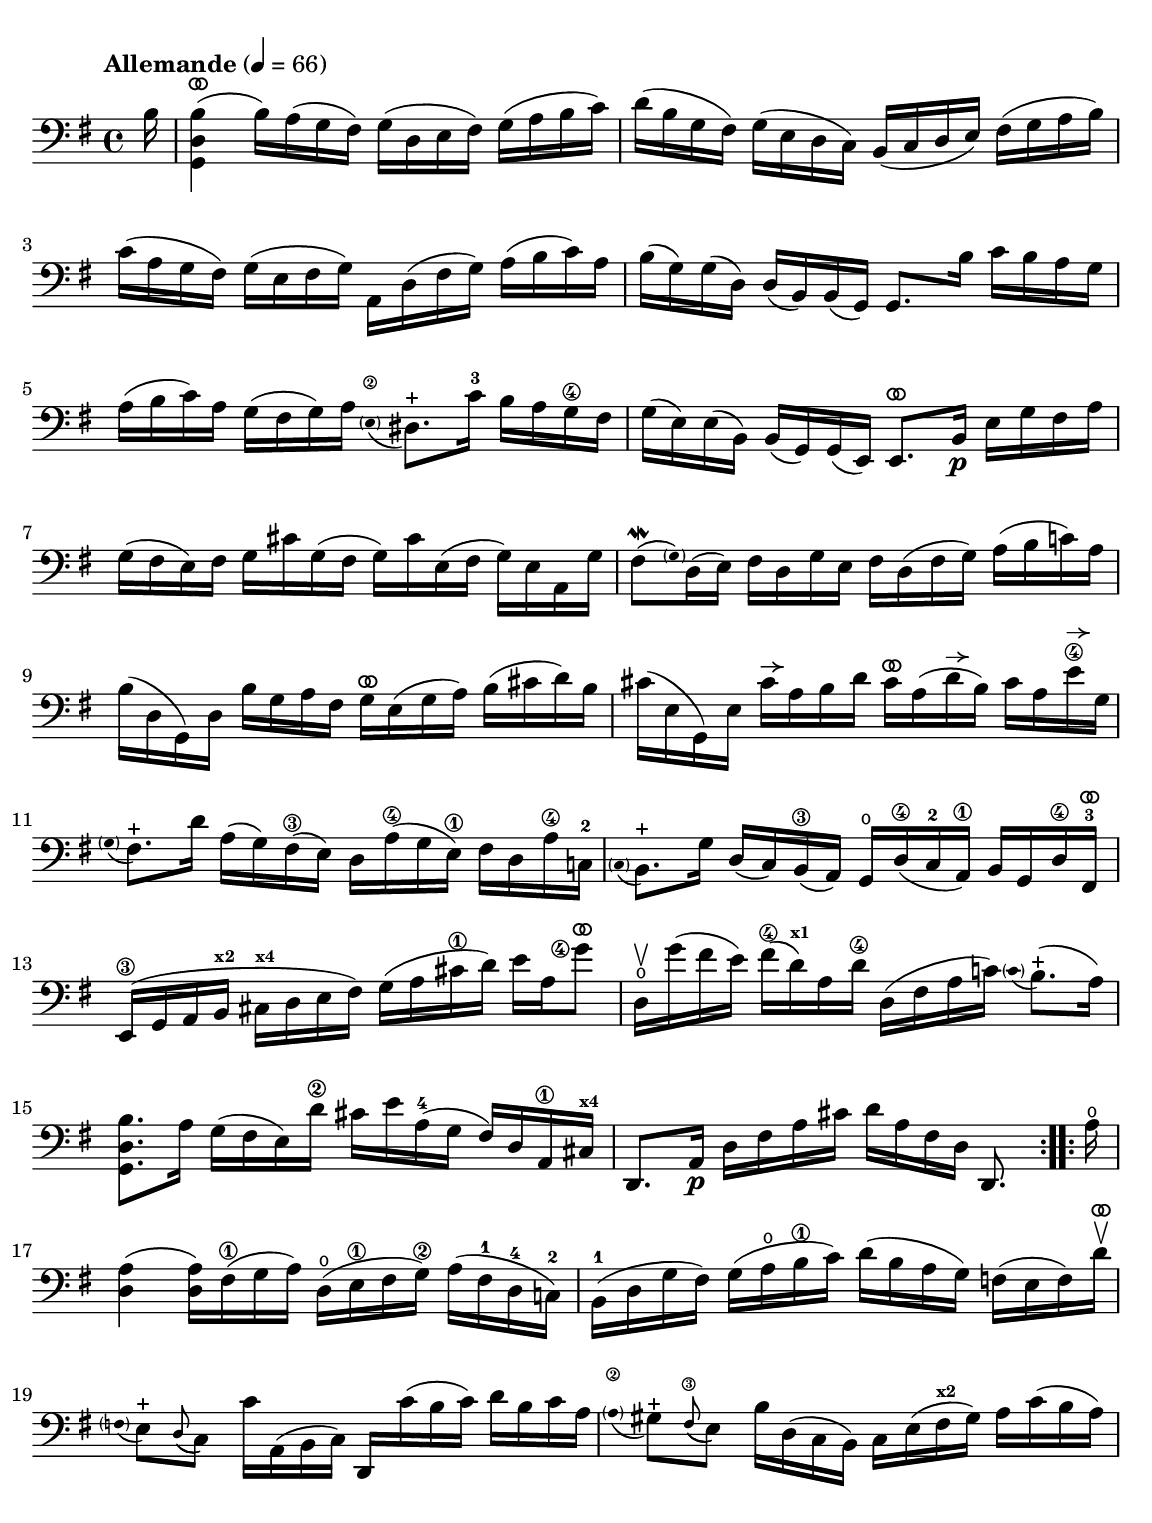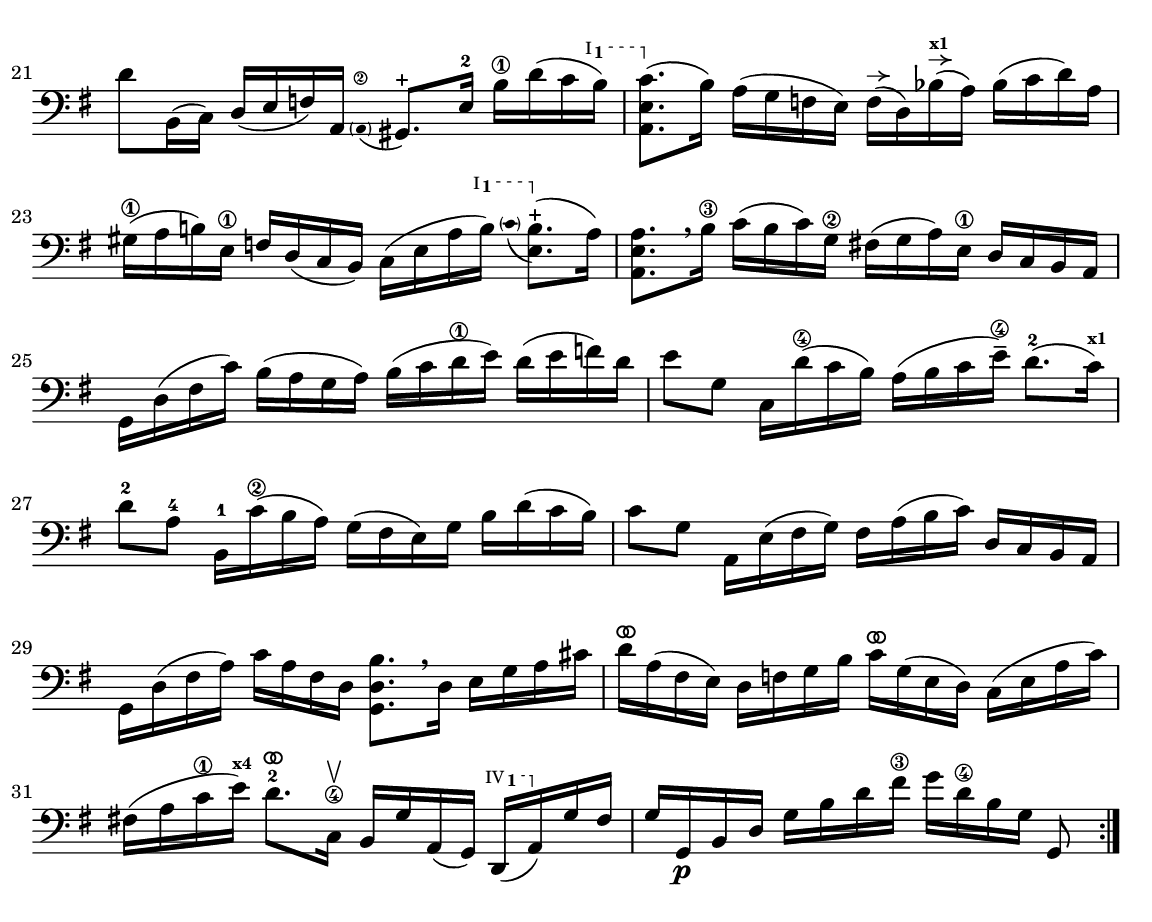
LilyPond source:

#(set-global-staff-size 21)

\version "2.18.2"

\header {
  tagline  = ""
}

\language "italiano"

% iPad Pro 12.9

\paper {
  paper-width  = 195\mm
  paper-height = 260\mm
  indent = #0
  page-count = #2
  line-width = #184
  print-page-number = ##f
  ragged-last-bottom = ##t
  ragged-bottom = ##f
%  ragged-last = ##t
}

% function parentheAll allows for accidental symbol to be included in parentheses
%
parentheAll = #(define-music-function (parser location note) (ly:music?)
#{
  \once \override ParenthesesItem.font-size = #-1
  \once \override ParenthesesItem.stencil = #(lambda (grob)
       (let* ((acc (ly:grob-object (ly:grob-parent grob Y) 'accidental-grob))
              (dot (ly:grob-object (ly:grob-parent grob Y) 'dot)))
         (if (not (null? acc)) (ly:pointer-group-interface::add-grob grob 'elements acc))
         (if (not (null? dot)) (ly:pointer-group-interface::add-grob grob 'elements dot))
         (parentheses-item::print grob)))
  \parenthesize $note
#})

% \phrasingSlurDashed
% \SlurDashed
% \slurSolid

allongerUne = \markup {
  \center-column {
    \combine
    \draw-line #'(-2 . 0)
    \arrow-head #X #RIGHT ##f
  }
}

ringsps = #"
  0.15 setlinewidth
  0.9 0.6 moveto
  0.4 0.6 0.5 0 361 arc
  stroke
  1.0 0.6 0.5 0 361 arc
  stroke
  "

vibrato = \markup {
  \with-dimensions #'(-0.2 . 1.6) #'(0 . 1.2)
  \postscript #ringsps
}

startModernBarre =
#(define-event-function (parser location fretnum partial)
   (number? number?)
    #{
      \tweak bound-details.left.text
        \markup
          \teeny \concat {
          #(format #f "~@r" fretnum)
          \hspace #.2
          \lower #.3 \small \bold \fontsize #-2 #(number->string partial)
          \hspace #.5
        }
      \tweak font-size -1
      \tweak font-shape #'upright
      \tweak style #'dashed-line
      \tweak dash-fraction #0.3
      \tweak dash-period #1
      \tweak bound-details.left.stencil-align-dir-y #0.35
      \tweak bound-details.left.padding 2.5 % was 0.25
      \tweak bound-details.left.attach-dir -1
      \tweak bound-details.left-broken.text ##f
      \tweak bound-details.left-broken.attach-dir -1
      %% adjust the numeric values to fit your needs:
      \tweak bound-details.left-broken.padding 0.5 %% was 1.5
      \tweak bound-details.right-broken.padding 0
      \tweak bound-details.right.padding 0.25
      \tweak bound-details.right.attach-dir 2
      \tweak bound-details.right-broken.text ##f
      \tweak bound-details.right.text
        \markup
          \with-dimensions #'(0 . 0) #'(-.3 . 0) %% was (0 . -1)
          \draw-line #'(0 . -1)
      \startTextSpan
   #})

stopBarre = \stopTextSpan

% Analysis brackets under the staff

\layout {
  \context {
    \Voice
    \consists "Horizontal_bracket_engraver"
  }
}

\score {
  \new Staff {
    \set fingeringOrientations = #'(left)
    \override Beam.auto-knee-gap = #2
    \override Hairpin.to-barline = ##f
    \override ParenthesesItem.padding = #0.1
    \override ParenthesesItem.font-size = #-1

    \tempo "Allemande" 4 = 66
    \time 4/4
    \key sol \major
    \clef "bass"

    \repeat volta 2 {
    | \partial 16
      si16
    | <<sol,4 re4 si4(^\vibrato>>
      si16) la16( sol16 fad16) sol16( re16 mi16 fad16)
      sol16( la16 si16 do'16)
    | re'16( si16 sol16 fad16) sol16( mi16 re16 do16)
      si,16( do16 re16 mi16) fad16( sol16 la16 si16)
    | do'16( la16 sol16 fad16) sol16( mi16 fad16 sol16)
      la,16 re16( fad16 sol16) la16( si16 do'16) la16
    | si16( sol16) sol16( re16) re16( si,16)
      si,16( sol,16) sol,8. si16 do'16 si16 la16 sol16
    | la16( si16 do'16) la16 sol16( fad16 sol16) la16
      \appoggiatura {\hide Stem \parenthesize mi8\2 \undo \hide Stem} red8.-+
      do'16-3 si16 la16 sol16\4 fad16
    | sol16( mi16) mi16( si,16)
      si,16( sol,16) sol,16( mi,16) mi,8.^\vibrato
      si,16\p mi16 sol16 fad16 la16
    | sol16( fad16 mi16) fad16 sol16 dod'16 sol16( fad16
      sol16) dod'16 mi16( fad16 sol16) mi16 la,16 sol16
    | fad8\mordent( \grace {\hide Stem \parenthesize sol) \undo \hide Stem}
      re16( mi16) fad16 re16 sol16 mi16 fad16
      re16( fad16 sol16) la16( si16 do'!16) la16
    | si16( re16 sol,16) re16 si16 sol16 la16 fad16
      sol16^\vibrato mi16( sol16 la16) si16( dod'16 re'16) si16
    | dod'16( mi16 sol,16) mi16 dod'16^\allongerUne la16 si16 re'16
      dod'16^\vibrato la16( re'16^\allongerUne si16) dod'16 la16 mi'16\4^\allongerUne sol16
    | \appoggiatura {\hide Stem \parenthesize sol8 \undo \hide Stem}
      fad8.-+ re'16 
      la16( sol16) fad16(\3 mi16) re16
      la16(\4 sol16 mi16)\1 fad16 re16 la16\4 do!16-2
    | \appoggiatura {\hide Stem \parenthesize do8 \undo \hide Stem} si,8.-+
      sol16 re16( do16) si,16(\3 la,16) sol,16\open
      re16(\4 do16-2 la,16)\1 si,16 sol,16 re16\4 fad,16-3^\vibrato
    | mi,16(\3 sol,16 la,16 si,16^\markup{\bold\teeny x2}
      dod16^\markup{\bold\teeny x4} re16 mi16 fad16)
      sol16( la16 dod'16\1 re'16) mi'16 la16 <sol'\finger\markup{\circle 4}>8^\vibrato
    | re16\upbow\open sol'16( fad'16 mi'16) fad'16(\4
      re'16)^\markup{\bold\teeny x1} la16 re'16\4
      re16( fad16 la16 do'!16)
      \appoggiatura {\hide Stem \parenthesize do'8 \undo \hide Stem} si8.-+(
      la16)
    | <<sol,8. re8. si8.>> la16 sol16( fad16 mi16) re'16\2
      dod'16 mi'16 la16(-4 sol16 fad16) re16 la,16\1
      dod16^\markup{\bold\teeny x4}
    | re,8. la,16\p re16 fad16 la16 dod'16 re'16 la16 fad16 re16 re,8.
    }

    \repeat volta 2 {
    | \partial 16
      la16\open
    | \set Score.currentBarNumber = #17
      <<re4 la4(>> <<re16 la16)>> fad16(\1 sol16 la16)
      re16(\open mi16\1 fad16 sol16)\2 la16( fad16-1 re16-4 do!16)-2
    | si,16(-1 re16 sol16 fad16) sol16( la16\open si16\1 do'16)
      re'16( si16 la16 sol16) fa!16( mi16 fa16) re'16\upbow^\vibrato
    | \appoggiatura {\hide Stem \parentheAll fa8 \undo \hide Stem}
      mi8[-+ \appoggiatura re8( do8)] do'16 la,16( si,16 do16) re,16
      do'16( si16 do'16) re'16 si16 do'16 la16
    | \appoggiatura {\hide Stem \parenthesize la8\2 \undo \hide Stem}
      sold8-+ \appoggiatura fad8(\3 mi8) si16 re16( do16 si,16)
      do16 mi16( fad16^\markup{\bold\teeny x2} sold16) la16 do'16( si16 la16)
    | re'8 si,16( do16) re16( mi16 fa16) la,16
      \appoggiatura {\hide Stem \parenthesize la,8\2 \undo \hide Stem}
      sold,8.-+ mi16-2 si16\1 re'16( do'16
      \startModernBarre #1 #1 si16)
    | <<la,8. mi8. do'8.(\stopBarre>> si16) la16( sol16 fa!16 mi16)
      fa16(^\allongerUne re16) sib16(^\allongerUne^\markup{\bold\teeny x1} la16) sib16( do'16 re'16) la16
    | sold16(\1 la16 si!16) mi16\1 fa!16 re16( do16 si,16)
      do16( mi16 la16 \startModernBarre #1 #1 si16)
      <<mi8.
        \appoggiatura {\hide Stem \parenthesize do'8 \undo \hide Stem}
        si8.-+(\stopBarre>> la16)
    | <<la,8. mi8. la8.[>> \breathe si16]\3 do'16( si16 do'16) sol16\2
      fad!16( sol16 la16) mi16\1 re16 do16 si,16 la,16
    | sol,16 re16( fad16 do'16) si16( la16 sol16 la16)
      si16( do'16 re'16\1 mi'16) re'16( mi'16 fa'16) re'16
    | mi'8 sol8 do16 re'16(\4 do'16 si16)
      la16( si16 do'16 mi'16--)\4 re'8.(-2
      do'16)^\markup{\bold\teeny x1}
    | re'8-2 la8-4 si,16-1 do'16(\2 si16 la16)
      sol16( fad16 mi16) sol16 si16 re'16( do'16 si16)
    | do'8 sol8 la,16 mi16( fad16 sol16)
      fad16 la16( si16 do'16) re16 do16 si,16 la,16
    | sol,16 re16( fad16 la16) do'16 la16 fad16 re16
      <<sol,8. re8. si8.[>> \breathe re16] mi16 sol16 la16 dod'16
    | re'16^\vibrato la16( fad16 mi16) re16 fa!16 sol16 si16
      do'16^\vibrato sol16( mi16 re16) do16( mi16 la16 do'16)
    | fad!16( la16 do'16\1 mi'16)^\markup{\bold\teeny x4}
      re'8.-2^\vibrato
      do16\4\upbow si,16 sol16 la,16( sol,16)
      \startModernBarre #4 #1 re,16( la,16) \stopBarre sol16 fad16
    | sol16 sol,16\p si,16 re16 sol16 si16 re'16 fad'16\3
      sol'16 re'16\4 si16 sol16 sol,8
    }
  }
}
